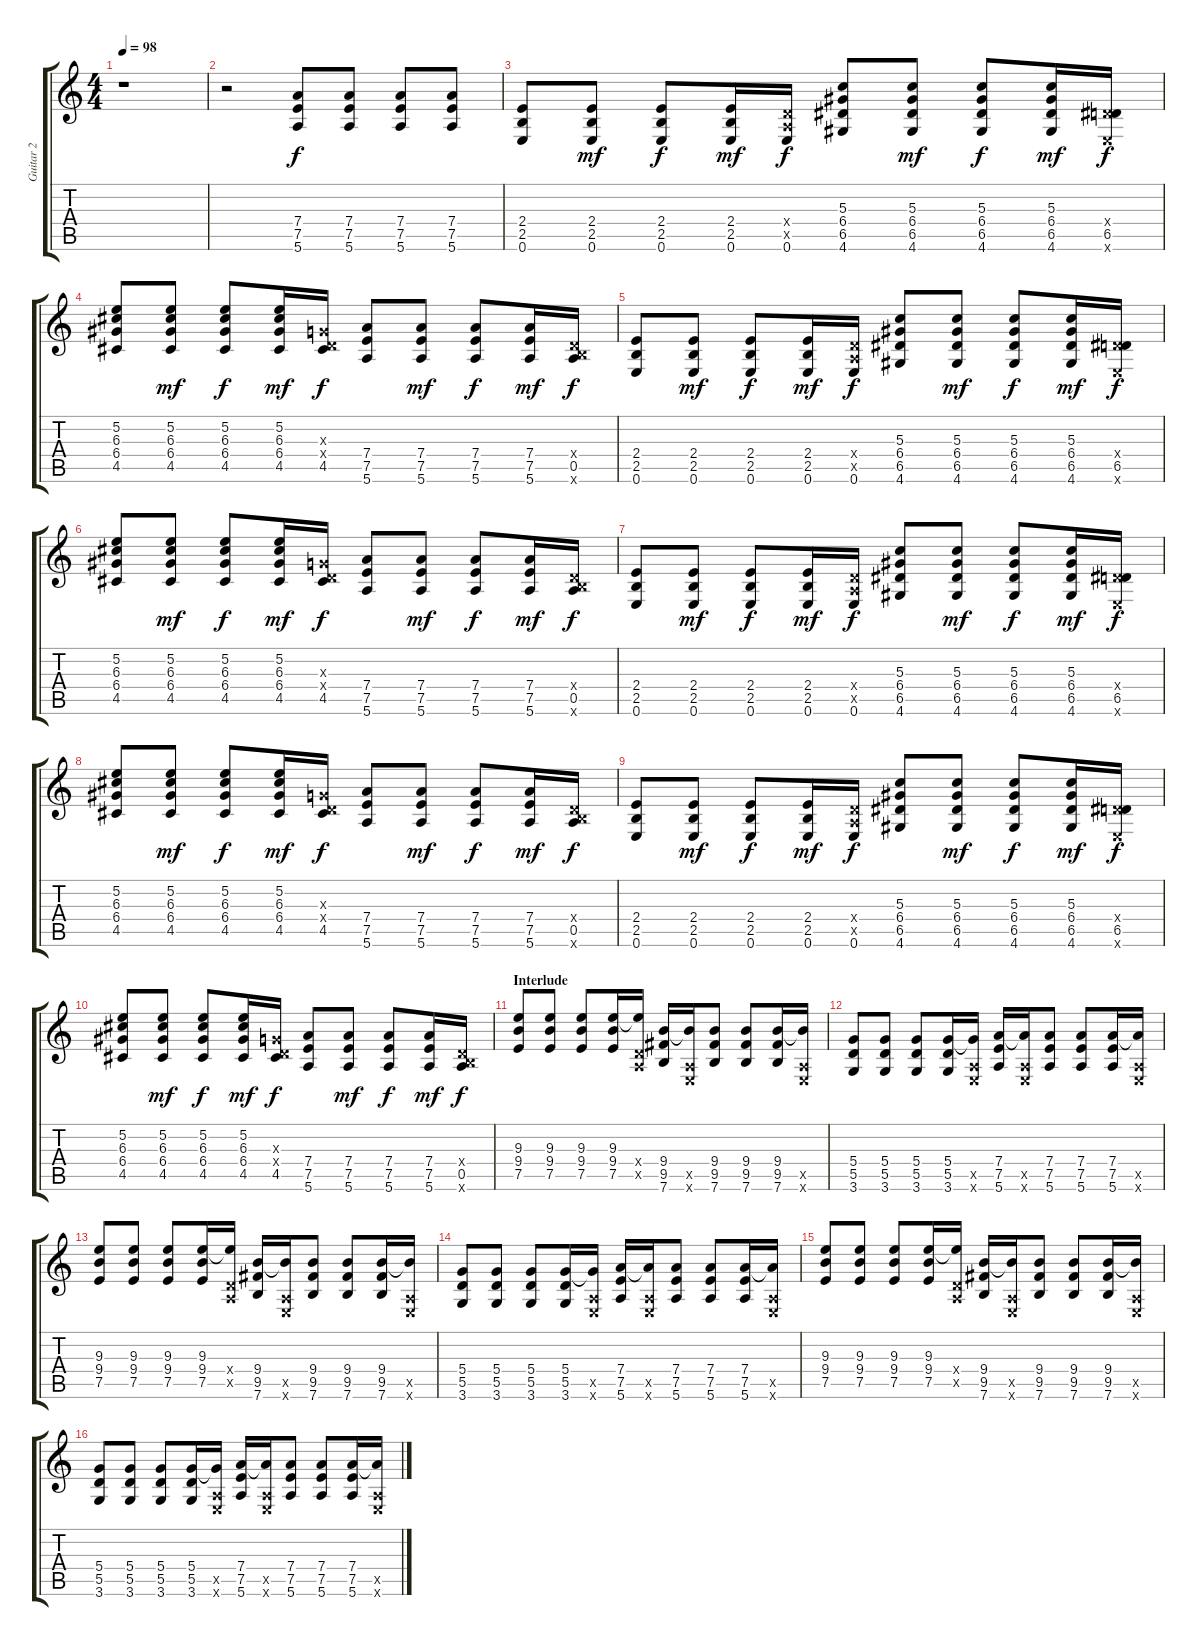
\track ("Guitar 2" "Guitar 2") {instrument distortionguitar}
\staff {score tabs}
\tuning (E4 B3 G3 D3 A2 E2) {hide}
\ts (4 4)
\tempo 98
\clef g2
\ks c
r.1{dy f} |
r.2 (7.4 7.5 5.6).8 (7.4 7.5 5.6).8 (7.4 7.5 5.6).8 (7.4 7.5 5.6).8 |
(2.4 2.5 0.6).8 (2.4 2.5 0.6).8{dy mf} (2.4 2.5 0.6).8{dy f} (2.4 2.5 0.6).16{dy mf} (0.4{x} 0.5{x} 0.6).16{dy f} (5.3 6.4 6.5 4.6).8 (5.3 6.4 6.5 4.6).8{dy mf} (5.3 6.4 6.5 4.6).8{dy f} (5.3 6.4 6.5 4.6).16{dy mf} (0.4{x} 6.5 0.6{x}).16{dy f} |
(5.2 6.3 6.4 4.5).8 (5.2 6.3 6.4 4.5).8{dy mf} (5.2 6.3 6.4 4.5).8{dy f} (5.2 6.3 6.4 4.5).16{dy mf} (0.3{x} 0.4{x} 4.5).16{dy f} (7.4 7.5 5.6).8 (7.4 7.5 5.6).8{dy mf} (7.4 7.5 5.6).8{dy f} (7.4 7.5 5.6).16{dy mf} (0.4{x} 0.5 7.6{x}).16{dy f} |
(2.4 2.5 0.6).8 (2.4 2.5 0.6).8{dy mf} (2.4 2.5 0.6).8{dy f} (2.4 2.5 0.6).16{dy mf} (0.4{x} 0.5{x} 0.6).16{dy f} (5.3 6.4 6.5 4.6).8 (5.3 6.4 6.5 4.6).8{dy mf} (5.3 6.4 6.5 4.6).8{dy f} (5.3 6.4 6.5 4.6).16{dy mf} (0.4{x} 6.5 0.6{x}).16{dy f} |
(5.2 6.3 6.4 4.5).8 (5.2 6.3 6.4 4.5).8{dy mf} (5.2 6.3 6.4 4.5).8{dy f} (5.2 6.3 6.4 4.5).16{dy mf} (0.3{x} 0.4{x} 4.5).16{dy f} (7.4 7.5 5.6).8 (7.4 7.5 5.6).8{dy mf} (7.4 7.5 5.6).8{dy f} (7.4 7.5 5.6).16{dy mf} (0.4{x} 0.5 7.6{x}).16{dy f} |
(2.4 2.5 0.6).8 (2.4 2.5 0.6).8{dy mf} (2.4 2.5 0.6).8{dy f} (2.4 2.5 0.6).16{dy mf} (0.4{x} 0.5{x} 0.6).16{dy f} (5.3 6.4 6.5 4.6).8 (5.3 6.4 6.5 4.6).8{dy mf} (5.3 6.4 6.5 4.6).8{dy f} (5.3 6.4 6.5 4.6).16{dy mf} (0.4{x} 6.5 0.6{x}).16{dy f} |
(5.2 6.3 6.4 4.5).8 (5.2 6.3 6.4 4.5).8{dy mf} (5.2 6.3 6.4 4.5).8{dy f} (5.2 6.3 6.4 4.5).16{dy mf} (0.3{x} 0.4{x} 4.5).16{dy f} (7.4 7.5 5.6).8 (7.4 7.5 5.6).8{dy mf} (7.4 7.5 5.6).8{dy f} (7.4 7.5 5.6).16{dy mf} (0.4{x} 0.5 7.6{x}).16{dy f} |
(2.4 2.5 0.6).8 (2.4 2.5 0.6).8{dy mf} (2.4 2.5 0.6).8{dy f} (2.4 2.5 0.6).16{dy mf} (0.4{x} 0.5{x} 0.6).16{dy f} (5.3 6.4 6.5 4.6).8 (5.3 6.4 6.5 4.6).8{dy mf} (5.3 6.4 6.5 4.6).8{dy f} (5.3 6.4 6.5 4.6).16{dy mf} (0.4{x} 6.5 0.6{x}).16{dy f} |
(5.2 6.3 6.4 4.5).8 (5.2 6.3 6.4 4.5).8{dy mf} (5.2 6.3 6.4 4.5).8{dy f} (5.2 6.3 6.4 4.5).16{dy mf} (0.3{x} 0.4{x} 4.5).16{dy f} (7.4 7.5 5.6).8 (7.4 7.5 5.6).8{dy mf} (7.4 7.5 5.6).8{dy f} (7.4 7.5 5.6).16{dy mf} (0.4{x} 0.5 7.6{x}).16{dy f} |
\section ("" "Interlude")
(9.3 9.4 7.5).8{volume 11} (9.3 9.4 7.5).8 (9.3 9.4 7.5).8 (9.3 9.4 7.5).16 (9.3{t} 0.4{x} 0.5{x}).16 (9.4 9.5 7.6).16 (9.4{t} 0.5{x} 0.6{x}).16 (9.4 9.5 7.6).8 (9.4 9.5 7.6).8 (9.4 9.5 7.6).16 (9.4{t} 0.5{x} 0.6{x}).16 |
(5.4 5.5 3.6).8 (5.4 5.5 3.6).8 (5.4 5.5 3.6).8 (5.4 5.5 3.6).16 (5.4{t} 0.5{x} 0.6{x}).16 (7.4 7.5 5.6).16 (7.4{t} 0.5{x} 0.6{x}).16 (7.4 7.5 5.6).8 (7.4 7.5 5.6).8 (7.4 7.5 5.6).16 (7.4{t} 0.5{x} 0.6{x}).16 |
(9.3 9.4 7.5).8{volume 11} (9.3 9.4 7.5).8 (9.3 9.4 7.5).8 (9.3 9.4 7.5).16 (9.3{t} 0.4{x} 0.5{x}).16 (9.4 9.5 7.6).16 (9.4{t} 0.5{x} 0.6{x}).16 (9.4 9.5 7.6).8 (9.4 9.5 7.6).8 (9.4 9.5 7.6).16 (9.4{t} 0.5{x} 0.6{x}).16 |
(5.4 5.5 3.6).8 (5.4 5.5 3.6).8 (5.4 5.5 3.6).8 (5.4 5.5 3.6).16 (5.4{t} 0.5{x} 0.6{x}).16 (7.4 7.5 5.6).16 (7.4{t} 0.5{x} 0.6{x}).16 (7.4 7.5 5.6).8 (7.4 7.5 5.6).8 (7.4 7.5 5.6).16 (7.4{t} 0.5{x} 0.6{x}).16 |
(9.3 9.4 7.5).8{volume 11} (9.3 9.4 7.5).8 (9.3 9.4 7.5).8 (9.3 9.4 7.5).16 (9.3{t} 0.4{x} 0.5{x}).16 (9.4 9.5 7.6).16 (9.4{t} 0.5{x} 0.6{x}).16 (9.4 9.5 7.6).8 (9.4 9.5 7.6).8 (9.4 9.5 7.6).16 (9.4{t} 0.5{x} 0.6{x}).16 |
(5.4 5.5 3.6).8 (5.4 5.5 3.6).8 (5.4 5.5 3.6).8 (5.4 5.5 3.6).16 (5.4{t} 0.5{x} 0.6{x}).16 (7.4 7.5 5.6).16 (7.4{t} 0.5{x} 0.6{x}).16 (7.4 7.5 5.6).8 (7.4 7.5 5.6).8 (7.4 7.5 5.6).16 (7.4{t} 0.5{x} 0.6{x}).16
